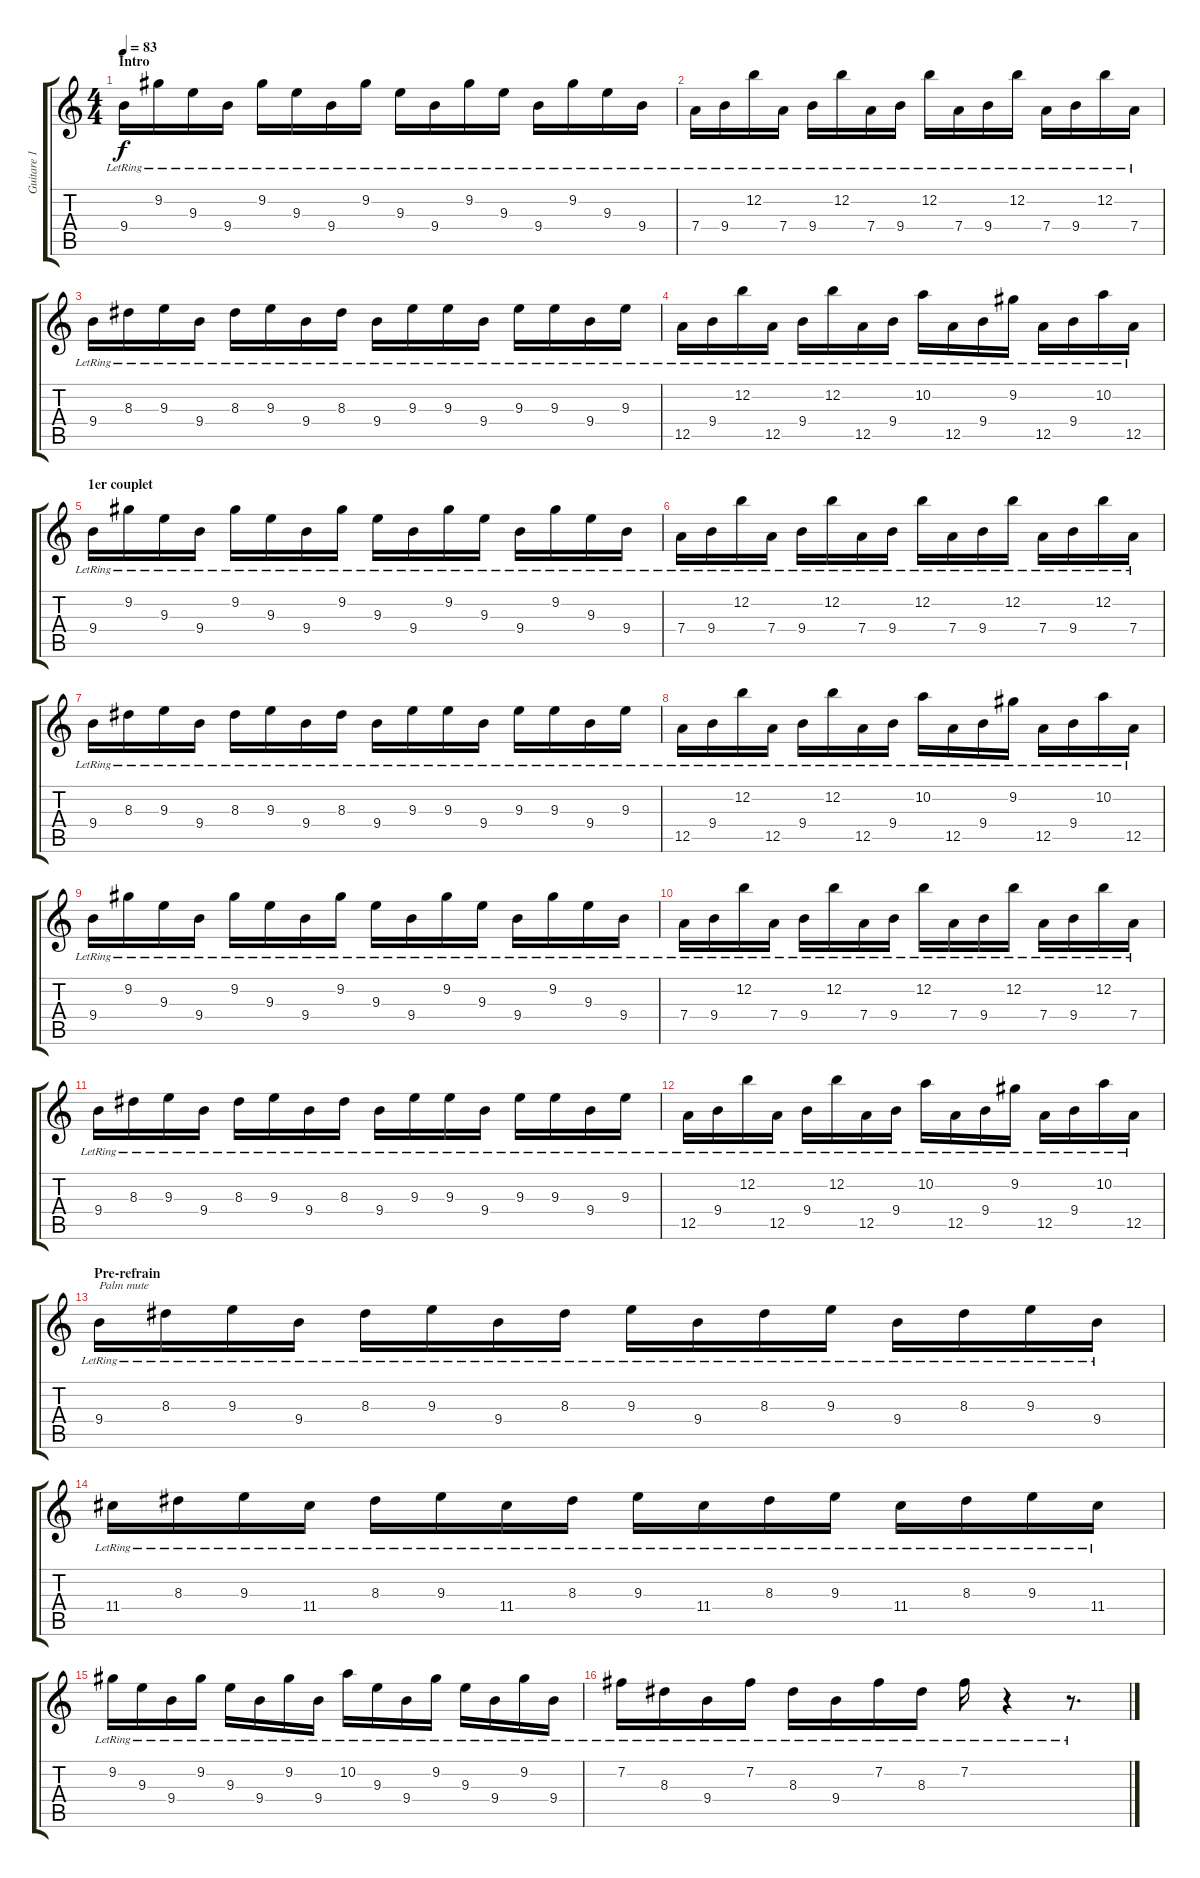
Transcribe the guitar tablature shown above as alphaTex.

\track ("Guitare 1" "Guitare 1") {instrument electricguitarclean}
\staff {score tabs}
\tuning (E4 B3 G3 D3 A2 E2) {hide}
\ts (4 4)
\section ("" "Intro")
\tempo 83
\clef g2
\ks c
9.4{lr}.16{dy f volume 11 balance 3 instrument electricguitarclean} 9.2{lr}.16 9.3{lr}.16 9.4{lr}.16 9.2{lr}.16 9.3{lr}.16 9.4{lr}.16 9.2{lr}.16 9.3{lr}.16 9.4{lr}.16 9.2{lr}.16 9.3{lr}.16 9.4{lr}.16 9.2{lr}.16 9.3{lr}.16 9.4{lr}.16 |
7.4{lr}.16 9.4{lr}.16 12.2{lr}.16 7.4{lr}.16 9.4{lr}.16 12.2{lr}.16 7.4{lr}.16 9.4{lr}.16 12.2{lr}.16 7.4{lr}.16 9.4{lr}.16 12.2{lr}.16 7.4{lr}.16 9.4{lr}.16 12.2{lr}.16 7.4{lr}.16 |
9.4{lr}.16 8.3{lr}.16 9.3{lr}.16 9.4{lr}.16 8.3{lr}.16 9.3{lr}.16 9.4{lr}.16 8.3{lr}.16 9.4{lr}.16 9.3{lr}.16 9.3{lr}.16 9.4{lr}.16 9.3{lr}.16 9.3{lr}.16 9.4{lr}.16 9.3{lr}.16 |
12.5{lr}.16 9.4{lr}.16 12.2{lr}.16 12.5{lr}.16 9.4{lr}.16 12.2{lr}.16 12.5{lr}.16 9.4{lr}.16 10.2{lr}.16 12.5{lr}.16 9.4{lr}.16 9.2{lr}.16 12.5{lr}.16 9.4{lr}.16 10.2{lr}.16 12.5{lr}.16 |
\section ("" "1er couplet")
9.4{lr}.16 9.2{lr}.16 9.3{lr}.16 9.4{lr}.16 9.2{lr}.16 9.3{lr}.16 9.4{lr}.16 9.2{lr}.16 9.3{lr}.16 9.4{lr}.16 9.2{lr}.16 9.3{lr}.16 9.4{lr}.16 9.2{lr}.16 9.3{lr}.16 9.4{lr}.16 |
7.4{lr}.16 9.4{lr}.16 12.2{lr}.16 7.4{lr}.16 9.4{lr}.16 12.2{lr}.16 7.4{lr}.16 9.4{lr}.16 12.2{lr}.16 7.4{lr}.16 9.4{lr}.16 12.2{lr}.16 7.4{lr}.16 9.4{lr}.16 12.2{lr}.16 7.4{lr}.16 |
9.4{lr}.16 8.3{lr}.16 9.3{lr}.16 9.4{lr}.16 8.3{lr}.16 9.3{lr}.16 9.4{lr}.16 8.3{lr}.16 9.4{lr}.16 9.3{lr}.16 9.3{lr}.16 9.4{lr}.16 9.3{lr}.16 9.3{lr}.16 9.4{lr}.16 9.3{lr}.16 |
12.5{lr}.16 9.4{lr}.16 12.2{lr}.16 12.5{lr}.16 9.4{lr}.16 12.2{lr}.16 12.5{lr}.16 9.4{lr}.16 10.2{lr}.16 12.5{lr}.16 9.4{lr}.16 9.2{lr}.16 12.5{lr}.16 9.4{lr}.16 10.2{lr}.16 12.5{lr}.16 |
9.4{lr}.16 9.2{lr}.16 9.3{lr}.16 9.4{lr}.16 9.2{lr}.16 9.3{lr}.16 9.4{lr}.16 9.2{lr}.16 9.3{lr}.16 9.4{lr}.16 9.2{lr}.16 9.3{lr}.16 9.4{lr}.16 9.2{lr}.16 9.3{lr}.16 9.4{lr}.16 |
7.4{lr}.16 9.4{lr}.16 12.2{lr}.16 7.4{lr}.16 9.4{lr}.16 12.2{lr}.16 7.4{lr}.16 9.4{lr}.16 12.2{lr}.16 7.4{lr}.16 9.4{lr}.16 12.2{lr}.16 7.4{lr}.16 9.4{lr}.16 12.2{lr}.16 7.4{lr}.16 |
9.4{lr}.16 8.3{lr}.16 9.3{lr}.16 9.4{lr}.16 8.3{lr}.16 9.3{lr}.16 9.4{lr}.16 8.3{lr}.16 9.4{lr}.16 9.3{lr}.16 9.3{lr}.16 9.4{lr}.16 9.3{lr}.16 9.3{lr}.16 9.4{lr}.16 9.3{lr}.16 |
12.5{lr}.16 9.4{lr}.16 12.2{lr}.16 12.5{lr}.16 9.4{lr}.16 12.2{lr}.16 12.5{lr}.16 9.4{lr}.16 10.2{lr}.16 12.5{lr}.16 9.4{lr}.16 9.2{lr}.16 12.5{lr}.16 9.4{lr}.16 10.2{lr}.16 12.5{lr}.16 |
\section ("" "Pre-refrain")
9.4{lr}.16{txt "Palm mute" volume 11 balance 8} 8.3{lr}.16 9.3{lr}.16 9.4{lr}.16 8.3{lr}.16 9.3{lr}.16 9.4{lr}.16 8.3{lr}.16 9.3{lr}.16 9.4{lr}.16 8.3{lr}.16 9.3{lr}.16 9.4{lr}.16 8.3{lr}.16 9.3{lr}.16 9.4{lr}.16 |
11.4{lr}.16 8.3{lr}.16 9.3{lr}.16 11.4{lr}.16 8.3{lr}.16 9.3{lr}.16 11.4{lr}.16 8.3{lr}.16 9.3{lr}.16 11.4{lr}.16 8.3{lr}.16 9.3{lr}.16 11.4{lr}.16 8.3{lr}.16 9.3{lr}.16 11.4{lr}.16 |
9.2{lr}.16 9.3{lr}.16 9.4{lr}.16 9.2{lr}.16 9.3{lr}.16 9.4{lr}.16 9.2{lr}.16 9.4{lr}.16 10.2{lr}.16 9.3{lr}.16 9.4{lr}.16 9.2{lr}.16 9.3{lr}.16 9.4{lr}.16 9.2{lr}.16 9.4{lr}.16 |
7.2{lr}.16 8.3{lr}.16 9.4{lr}.16 7.2{lr}.16 8.3{lr}.16 9.4{lr}.16 7.2{lr}.16 8.3{lr}.16 7.2{lr}.16 r.4 r.8{d}
